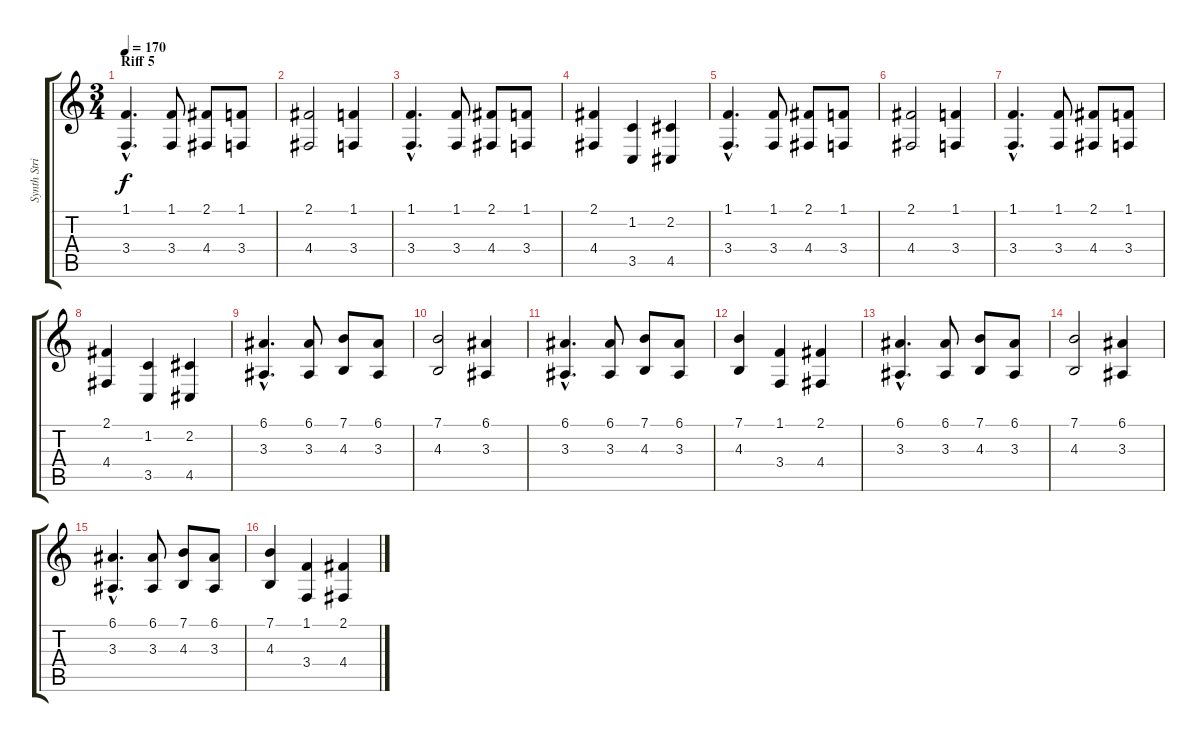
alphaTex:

\track ("Synth Strings 2" "Synth Stri") {instrument synthstrings2}
\staff {score tabs}
\tuning (E4 B3 G3 D3 A2 E2) {hide}
\ts (3 4)
\section ("" "Riff 5")
\tempo 170
\clef g2
\ks c
(1.1{hac} 3.4{hac}).4{d dy f} (1.1 3.4).8 (2.1 4.4).8 (1.1 3.4).8 |
(2.1 4.4).2 (1.1 3.4).4 |
(1.1{hac} 3.4{hac}).4{d} (1.1 3.4).8 (2.1 4.4).8 (1.1 3.4).8 |
(2.1 4.4).4 (1.2 3.5).4 (2.2 4.5).4 |
(1.1{hac} 3.4{hac}).4{d} (1.1 3.4).8 (2.1 4.4).8 (1.1 3.4).8 |
(2.1 4.4).2 (1.1 3.4).4 |
(1.1{hac} 3.4{hac}).4{d} (1.1 3.4).8 (2.1 4.4).8 (1.1 3.4).8 |
(2.1 4.4).4 (1.2 3.5).4 (2.2 4.5).4 |
(6.1{hac} 3.3{hac}).4{d} (6.1 3.3).8 (7.1 4.3).8 (6.1 3.3).8 |
(7.1 4.3).2 (6.1 3.3).4 |
(6.1{hac} 3.3{hac}).4{d} (6.1 3.3).8 (7.1 4.3).8 (6.1 3.3).8 |
(7.1 4.3).4 (1.1 3.4).4 (2.1 4.4).4 |
(6.1{hac} 3.3{hac}).4{d} (6.1 3.3).8 (7.1 4.3).8 (6.1 3.3).8 |
(7.1 4.3).2 (6.1 3.3).4 |
(6.1{hac} 3.3{hac}).4{d} (6.1 3.3).8 (7.1 4.3).8 (6.1 3.3).8 |
(7.1 4.3).4 (1.1 3.4).4 (2.1 4.4).4
